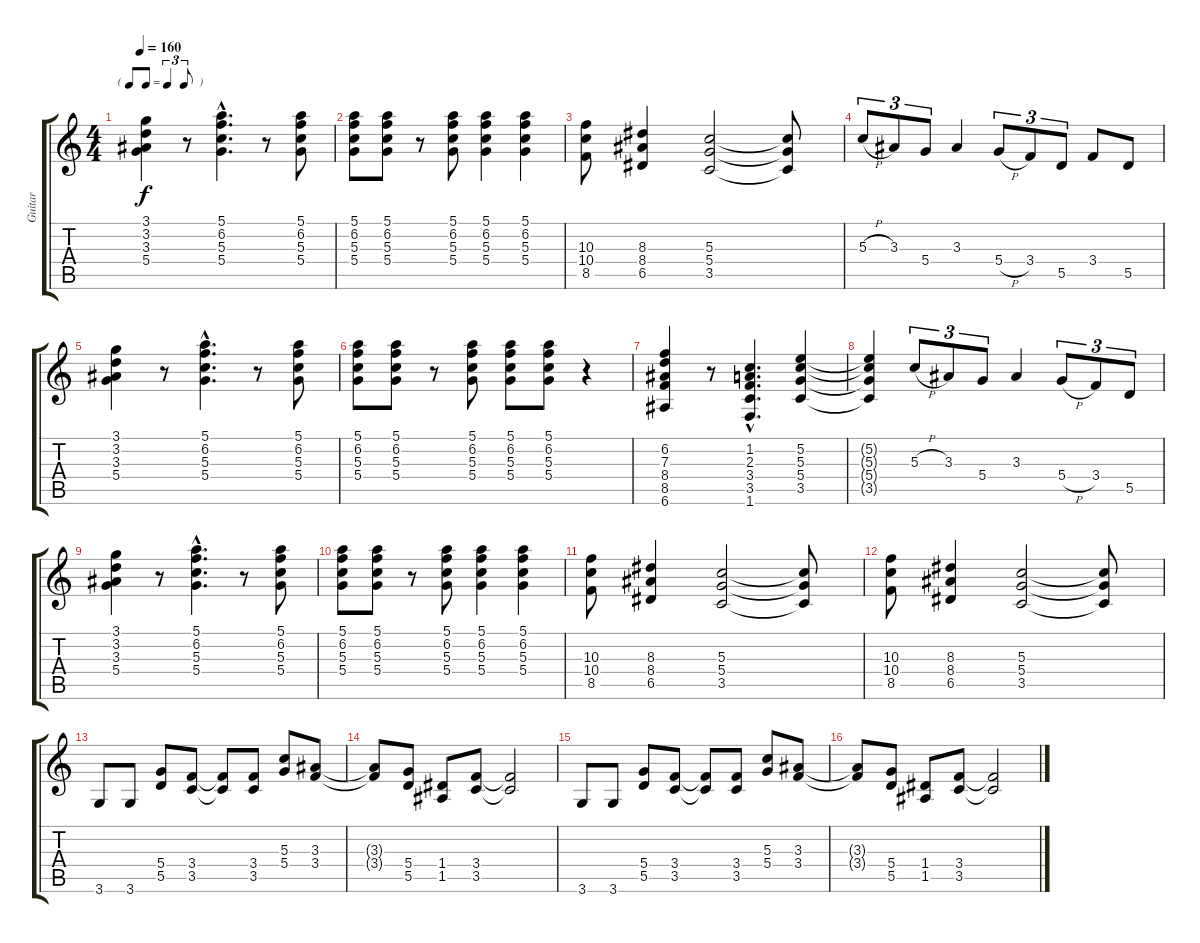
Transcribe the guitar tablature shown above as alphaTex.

\track ("Guitar" "Guitar") {instrument distortionguitar}
\staff {score tabs}
\tuning (E4 B3 G3 D3 A2 E2) {hide}
\ts (4 4)
\tf triplet8th
\tempo 160
\clef g2
\ks c
(3.1 3.2 3.3 5.4).4{dy f} r.8 (5.1{hac} 6.2{hac} 5.3{hac} 5.4{hac}).4{d} r.8 (5.1 6.2 5.3 5.4).8 |
(5.1 6.2 5.3 5.4).8 (5.1 6.2 5.3 5.4).8 r.8 (5.1 6.2 5.3 5.4).8 (5.1 6.2 5.3 5.4).4 (5.1 6.2 5.3 5.4).4 |
(10.3 10.4 8.5).8 (8.3 8.4 6.5).4 (5.3 5.4 3.5).2 (5.3{t} 5.4{t} 3.5{t}).8 |
5.3{h}.8{tu (3 2)} 3.3.8{tu (3 2)} 5.4.8{tu (3 2)} 3.3.4 5.4{h}.8{tu (3 2)} 3.4.8{tu (3 2)} 5.5.8{tu (3 2)} 3.4.8 5.5.8 |
(3.1 3.2 3.3 5.4).4 r.8 (5.1{hac} 6.2{hac} 5.3{hac} 5.4{hac}).4{d} r.8 (5.1 6.2 5.3 5.4).8 |
(5.1 6.2 5.3 5.4).8 (5.1 6.2 5.3 5.4).8 r.8 (5.1 6.2 5.3 5.4).8 (5.1 6.2 5.3 5.4).8 (5.1 6.2 5.3 5.4).8 r.4 |
(6.2 7.3 8.4 8.5 6.6).4 r.8 (1.2{hac} 2.3{hac} 3.4{hac} 3.5{hac} 1.6{hac}).4{d} (5.2 5.3 5.4 3.5).4 |
(5.2{t} 5.3{t} 5.4{t} 3.5{t}).4 5.3{h}.8{tu (3 2)} 3.3.8{tu (3 2)} 5.4.8{tu (3 2)} 3.3.4 5.4{h}.8{tu (3 2)} 3.4.8{tu (3 2)} 5.5.8{tu (3 2)} |
(3.1 3.2 3.3 5.4).4 r.8 (5.1{hac} 6.2{hac} 5.3{hac} 5.4{hac}).4{d} r.8 (5.1 6.2 5.3 5.4).8 |
(5.1 6.2 5.3 5.4).8 (5.1 6.2 5.3 5.4).8 r.8 (5.1 6.2 5.3 5.4).8 (5.1 6.2 5.3 5.4).4 (5.1 6.2 5.3 5.4).4 |
(10.3 10.4 8.5).8 (8.3 8.4 6.5).4 (5.3 5.4 3.5).2 (5.3{t} 5.4{t} 3.5{t}).8 |
(10.3 10.4 8.5).8 (8.3 8.4 6.5).4 (5.3 5.4 3.5).2 (5.3{t} 5.4{t} 3.5{t}).8 |
3.6.8{volume 8 balance 0} 3.6.8 (5.4 5.5).8 (3.4 3.5).8 (3.4{t} 3.5{t}).8 (3.4 3.5).8 (5.3 5.4).8 (3.3 3.4).8 |
(3.3{t} 3.4{t}).8 (5.4 5.5).8 (1.4 1.5).8 (3.4 3.5).8 (3.4{t} 3.5{t}).2 |
3.6.8 3.6.8 (5.4 5.5).8 (3.4 3.5).8 (3.4{t} 3.5{t}).8 (3.4 3.5).8 (5.3 5.4).8 (3.3 3.4).8 |
(3.3{t} 3.4{t}).8 (5.4 5.5).8 (1.4 1.5).8 (3.4 3.5).8 (3.4{t} 3.5{t}).2
